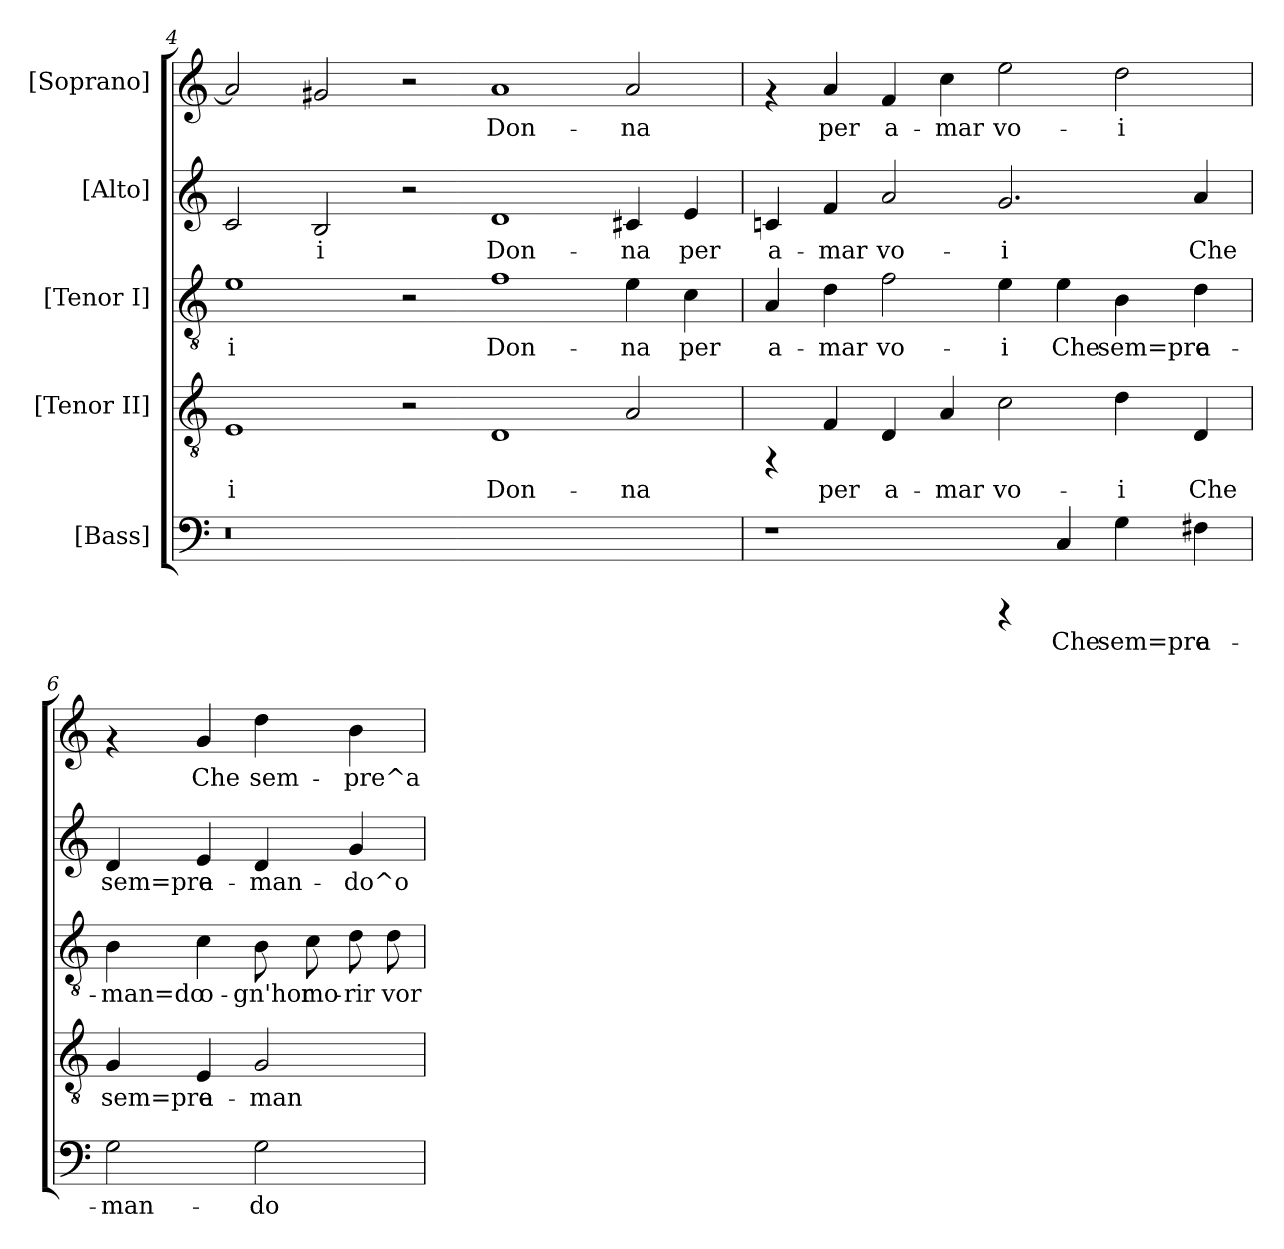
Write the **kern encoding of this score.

**kern	**text	**kern	**text	**kern	**text	**kern	**text	**kern	**text
*part5	*part5	*part4	*part4	*part3	*part3	*part2	*part2	*part1	*part1
*staff5	*staff5	*staff4	*staff4	*staff3	*staff3	*staff2	*staff2	*staff1	*staff1
*I"[Bass]	*	*I"[Tenor II]	*	*I"[Tenor I]	*	*I"[Alto]	*	*I"[Soprano]	*
!!LO:PB:g=z
*clefF4	*	*clefGv2	*	*clefGv2	*	*clefG2	*	*clefG2	*
*k[]	*	*k[]	*	*k[]	*	*k[]	*	*k[]	*
*C:	*	*C:	*	*C:	*	*C:	*	*C:	*
=4	=4	=4	=4	=4	=4	=4	=4	=4	=4
!	!	!	!LO:LY:b:cj	!	!LO:LY:b:cj	!	!LO:LY:b:cj	!	!LO:LY:b:cj
0.r	.	1E	-i	1e	-i	2c/	--	2a/]	.
!	!	!	!	!	!	!	!LO:LY:b:cj	!	!LO:LY:b:cj
.	.	.	.	.	.	2B/	-i	2g#X/	.
.	.	2r	.	2r	.	2r	.	2r	.
!	!	!	!LO:LY:b:cj	!	!LO:LY:b:cj	!	!LO:LY:b:cj	!	!LO:LY:b:cj
.	.	1D	Don-	1f	Don-	1d	Don-	1a	Don-
!	!	!	!LO:LY:b:cj	!	!LO:LY:b:cj	!	!LO:LY:b:cj	!	!LO:LY:b:cj
.	.	2A/	-na	4e\	-na	4c#X/	-na	2a/	-na
!	!	!	!	!	!LO:LY:b:cj	!	!LO:LY:b:cj	!	!
.	.	.	.	4c\	per	4e/	per	.	.
=5	=5	=5	=5	=5	=5	=5	=5	=5	=5
!	!	!	!	!	!LO:LY:b:cj	!	!LO:LY:b:cj	!	!
1r	.	4rFF	.	4A/	a-	4cn/	a-	4rf	.
!	!	!	!LO:LY:b:cj	!	!LO:LY:b:cj	!	!LO:LY:b:cj	!	!LO:LY:b:cj
.	.	4F/	per	4d\	-mar	4f/	-mar	4a/	per
!	!	!	!LO:LY:b:cj	!	!LO:LY:b:cj	!	!LO:LY:b:cj	!	!LO:LY:b:cj
.	.	4D/	a-	2f\	vo-	2a/	vo-	4f/	a-
!	!	!	!LO:LY:b:cj	!	!	!	!	!	!LO:LY:b:cj
.	.	4A/	-mar	.	.	.	.	4cc\	-mar
!	!	!	!LO:LY:b:cj	!	!LO:LY:b:cj	!	!LO:LY:b:cj	!	!LO:LY:b:cj
4rCCC	.	2c\	vo-	4e\	-i	2.g/	-i	2ee\	vo-
!	!LO:LY:b:cj	!	!	!	!LO:LY:b:cj	!	!	!	!
4C/	Che	.	.	4e\	Che	.	.	.	.
!	!LO:LY:b:cj	!	!LO:LY:b:cj	!	!LO:LY:b:cj	!	!	!	!LO:LY:b:cj
4G\	sem=pre	4d\	-i	4B\	sem=pre	.	.	2dd\	-i
!	!LO:LY:b:cj	!	!LO:LY:b:cj	!	!LO:LY:b:cj	!	!LO:LY:b:cj	!	!
4F#X\	a-	4D/	Che	4d\	a-	4a/	Che	.	.
=6	=6	=6	=6	=6	=6	=6	=6	=6	=6
!	!LO:LY:b:cj	!	!LO:LY:b:cj	!	!LO:LY:b:cj	!	!LO:LY:b:cj	!	!
2G\	-man-	4G/	sem=pre	4B\	-man=do	4d/	sem=pre	4rf	.
!	!	!	!LO:LY:b:cj	!	!LO:LY:b:cj	!	!LO:LY:b:cj	!	!LO:LY:b:cj
.	.	4E/	a-	4c\	o-	4e/	a-	4g/	Che
!	!LO:LY:b:cj	!	!LO:LY:b:cj	!	!LO:LY:b:cj	!	!LO:LY:b:cj	!	!LO:LY:b:cj
2G\	-do	2G/	-man-	8B\	-gn'hor	4d/	-man-	4dd\	sem-
!	!	!	!	!	!LO:LY:b:cj	!	!	!	!
.	.	.	.	8c\	mo-	.	.	.	.
!	!	!	!	!	!LO:LY:b:cj	!	!LO:LY:b:cj	!	!LO:LY:b:cj
.	.	.	.	8d\	-rir	4g/	-do^o-	4b\	-pre^a-
!	!	!	!	!	!LO:LY:b:cj	!	!	!	!
.	.	.	.	8d\	vor-	.	.	.	.
=	=	=	=	=	=	=	=	=	=
*-	*-	*-	*-	*-	*-	*-	*-	*-	*-
